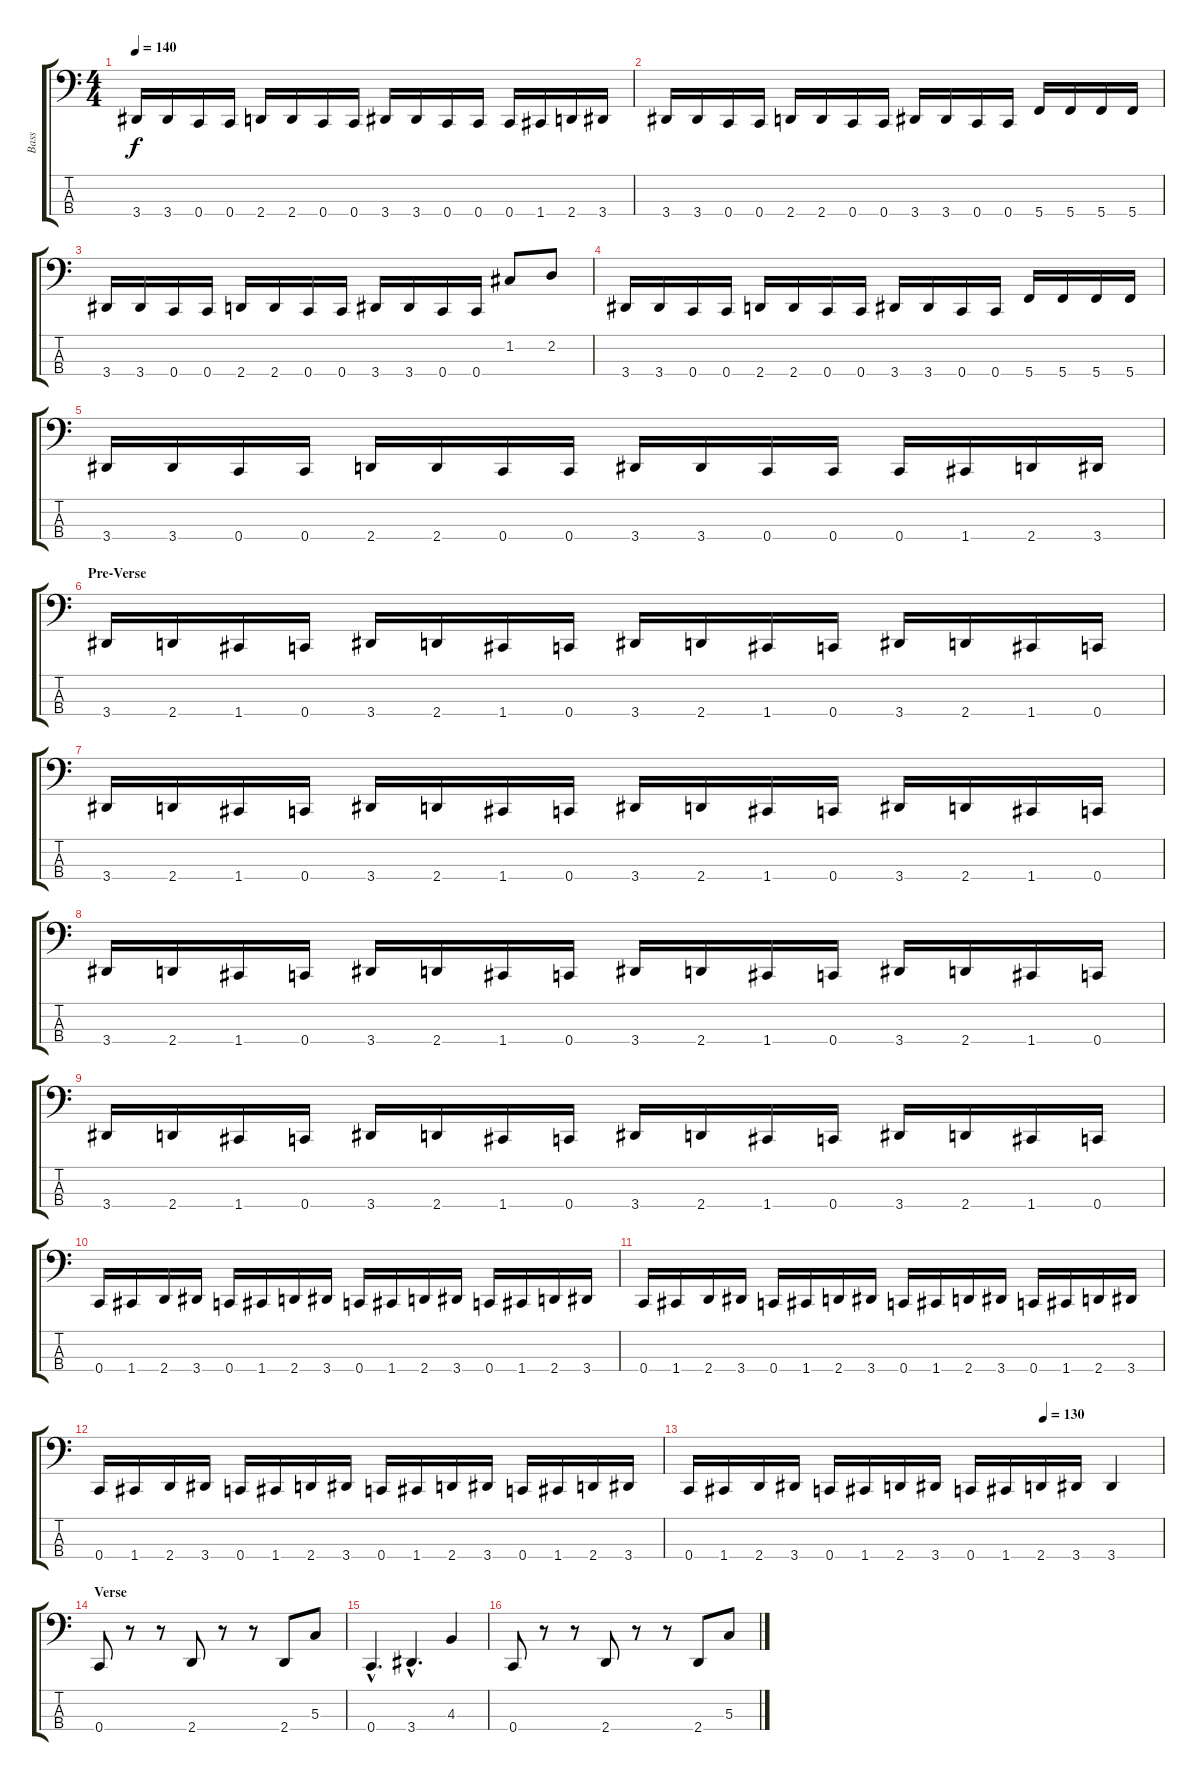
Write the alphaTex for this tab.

\track ("Bass" "Bass") {instrument electricbasspick}
\staff {score tabs}
\tuning (F2 C2 G1 C1) {hide}
\ts (4 4)
\tempo 140
\clef f4
\ks c
3.4.16{dy f} 3.4.16 0.4.16 0.4.16 2.4.16 2.4.16 0.4.16 0.4.16 3.4.16 3.4.16 0.4.16 0.4.16 0.4.16 1.4.16 2.4.16 3.4.16 |
3.4.16 3.4.16 0.4.16 0.4.16 2.4.16 2.4.16 0.4.16 0.4.16 3.4.16 3.4.16 0.4.16 0.4.16 5.4.16 5.4.16 5.4.16 5.4.16 |
3.4.16 3.4.16 0.4.16 0.4.16 2.4.16 2.4.16 0.4.16 0.4.16 3.4.16 3.4.16 0.4.16 0.4.16 1.2.8 2.2.8 |
3.4.16 3.4.16 0.4.16 0.4.16 2.4.16 2.4.16 0.4.16 0.4.16 3.4.16 3.4.16 0.4.16 0.4.16 5.4.16 5.4.16 5.4.16 5.4.16 |
3.4.16 3.4.16 0.4.16 0.4.16 2.4.16 2.4.16 0.4.16 0.4.16 3.4.16 3.4.16 0.4.16 0.4.16 0.4.16 1.4.16 2.4.16 3.4.16 |
\section ("" "Pre-Verse")
3.4.16 2.4.16 1.4.16 0.4.16 3.4.16 2.4.16 1.4.16 0.4.16 3.4.16 2.4.16 1.4.16 0.4.16 3.4.16 2.4.16 1.4.16 0.4.16 |
3.4.16 2.4.16 1.4.16 0.4.16 3.4.16 2.4.16 1.4.16 0.4.16 3.4.16 2.4.16 1.4.16 0.4.16 3.4.16 2.4.16 1.4.16 0.4.16 |
3.4.16 2.4.16 1.4.16 0.4.16 3.4.16 2.4.16 1.4.16 0.4.16 3.4.16 2.4.16 1.4.16 0.4.16 3.4.16 2.4.16 1.4.16 0.4.16 |
3.4.16 2.4.16 1.4.16 0.4.16 3.4.16 2.4.16 1.4.16 0.4.16 3.4.16 2.4.16 1.4.16 0.4.16 3.4.16 2.4.16 1.4.16 0.4.16 |
0.4.16 1.4.16 2.4.16 3.4.16 0.4.16 1.4.16 2.4.16 3.4.16 0.4.16 1.4.16 2.4.16 3.4.16 0.4.16 1.4.16 2.4.16 3.4.16 |
0.4.16 1.4.16 2.4.16 3.4.16 0.4.16 1.4.16 2.4.16 3.4.16 0.4.16 1.4.16 2.4.16 3.4.16 0.4.16 1.4.16 2.4.16 3.4.16 |
0.4.16 1.4.16 2.4.16 3.4.16 0.4.16 1.4.16 2.4.16 3.4.16 0.4.16 1.4.16 2.4.16 3.4.16 0.4.16 1.4.16 2.4.16 3.4.16 |
\tempo (130 0.75)
0.4.16 1.4.16 2.4.16 3.4.16 0.4.16 1.4.16 2.4.16 3.4.16 0.4.16 1.4.16 2.4.16 3.4.16 3.4.4 |
\section ("" "Verse")
0.4.8 r.8 r.8 2.4.8 r.8 r.8 2.4.8 5.3.8 |
0.4{hac}.4{d} 3.4{hac}.4{d} 4.3.4 |
0.4.8 r.8 r.8 2.4.8 r.8 r.8 2.4.8 5.3.8
